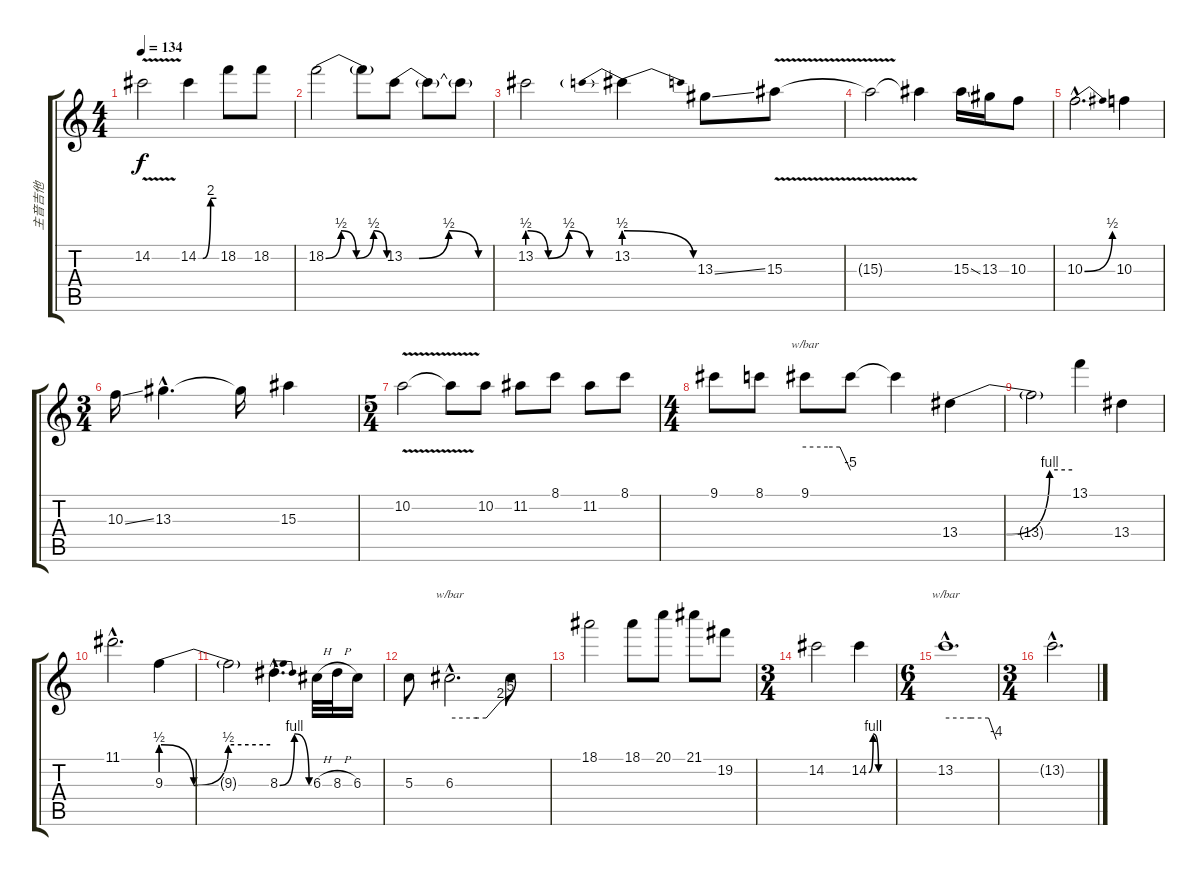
\track ("主音吉他" "主音吉他") {instrument overdrivenguitar}
\staff {score tabs}
\tuning (E4 B3 G3 D3 A2 E2) {hide}
\ts (4 4)
\tempo 134
\clef g2
\ks c
14.2{v}.2{dy f} 14.2{be (custom 0 0 8 0 15 0 41 8 60 8)}.4 18.2.8 18.2.8 |
18.2{be (custom 0 0 15 2 30 0 47 2 60 0)}.2 18.2{t}.8 13.2{be (custom 0 0 10 0 30 2 50 0 60 0)}.8 13.2{t}.8 13.2{t}.8 |
13.2{be (custom 0 2 15 0 30 2 45 0 60 0)}.2 13.2{be (prebendrelease 0 2 60 0)}.4 13.3{ss}.8 15.3{v}.8 |
15.3{t}.2 15.3{t}.4 15.3{ss}.16 13.3.16 10.3.8 |
10.3{be (bend 0 0 60 2) hac}.2{d} 10.3.4 |
\ts (3 4)
10.3{ss}.16 13.3{hac}.4{d} 13.3{t}.16 15.3.4 |
\ts (5 4)
10.2{v}.2 10.2{t}.8 10.2.8 11.2.8 8.1.8 11.2.8 8.1.8 |
\ts (4 4)
9.1.8 8.1.8 9.1.8{tbe (custom default 0 0 30 0 46 0 60 -20)} 9.1{t}.8 9.1{t}.4 13.4{be (custom 0 0 20 0 25 0 48 4 60 4)}.4 |
13.4{t}.2 13.1.4 13.4.4 |
11.1{hac}.2{d} 9.3{be (custom 0 2 18 0 37 2 60 2)}.4 |
9.3{t}.2 8.3{be (bendrelease 0 0 30 4 30 4 60 0) hac}.4{d} 6.3{h}.32 8.3{h}.32 6.3.16 |
5.3.8 6.3{hac}.2{d tbe (custom default 0 0 27 0 36 0 50 8 60 20)} 6.3{t}.8 |
18.1.2 18.1.8 20.1.8 21.1.8 19.2.8 |
\ts (3 4)
14.2.2 14.2{be (custom 0 0 11 4 25 0 60 0)}.4 |
\ts (6 4)
13.2{hac}.1{d tbe (custom default 0 0 30 0 51 0 60 -16)} |
\ts (3 4)
13.2{hac t}.2{d}
